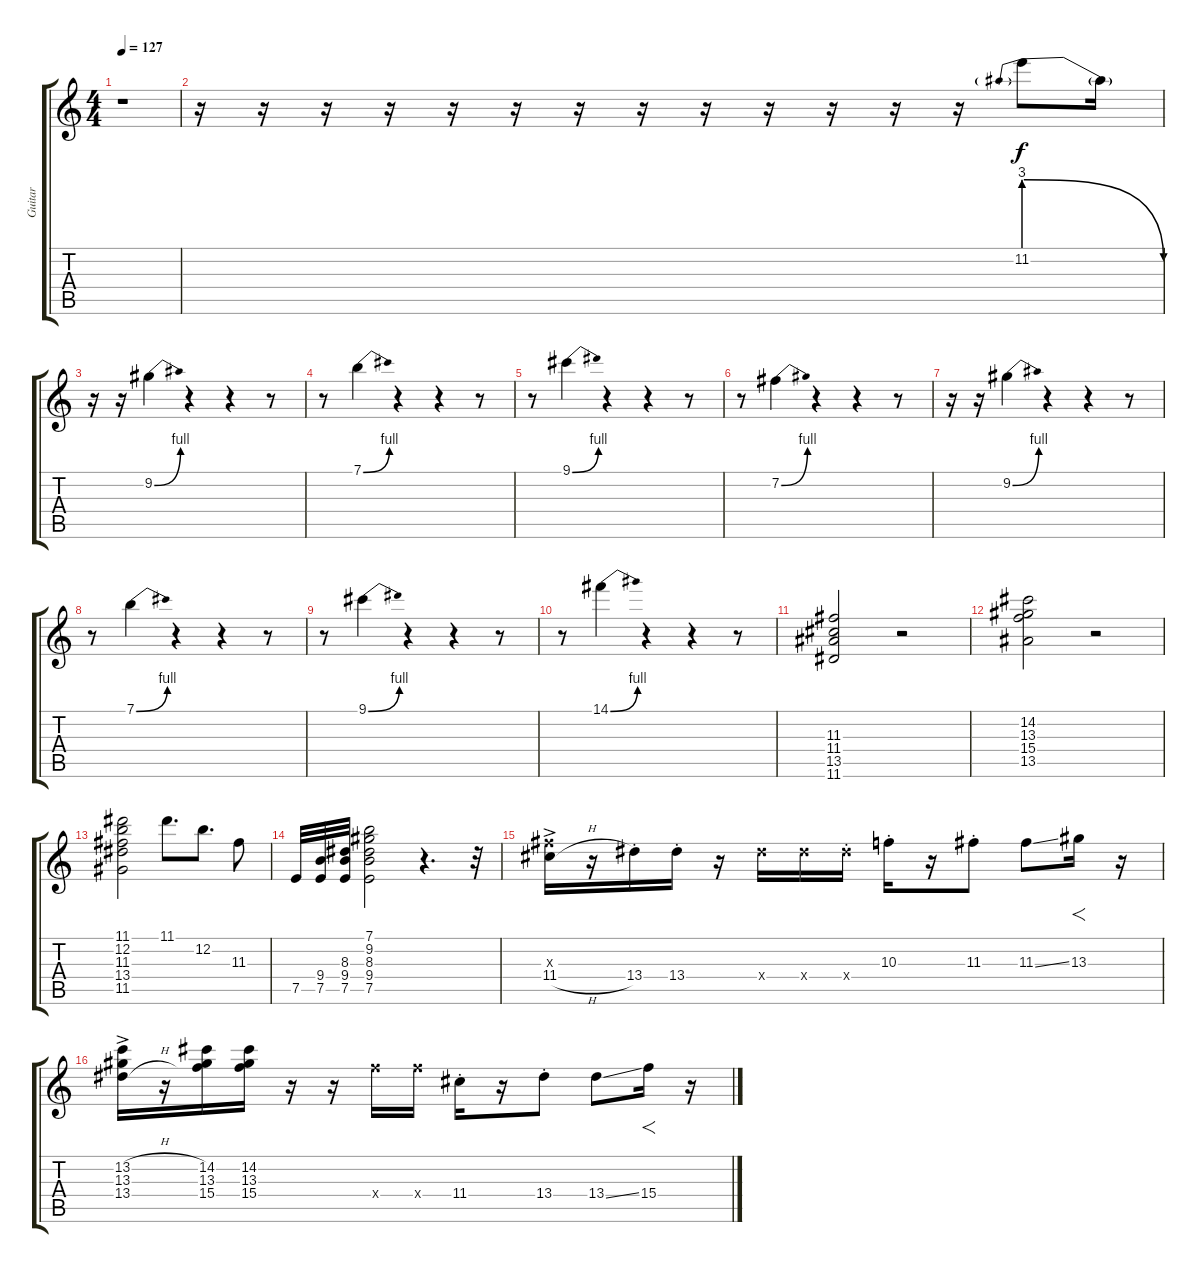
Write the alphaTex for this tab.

\track ("Guitar" "Guitar") {instrument acousticguitarnylon}
\staff {score tabs}
\tuning (E4 B3 G3 D3 A2 E2) {hide}
\ts (4 4)
\tempo 127
\clef g2
\ks c
r.1{dy f} |
r.16 r.16 r.16 r.16 r.16 r.16 r.16 r.16 r.16 r.16 r.16 r.16 r.16 11.2{be (prebendrelease 0 12 60 0)}.8 11.2{t}.16 |
r.16 r.16 9.2{be (bend 0 0 60 4)}.4 r.4 r.4 r.8 |
r.8 7.1{be (bend 0 0 60 4)}.4 r.4 r.4 r.8 |
r.8 9.1{be (bend 0 0 60 4)}.4 r.4 r.4 r.8 |
r.8 7.2{be (bend 0 0 60 4)}.4 r.4 r.4 r.8 |
r.16 r.16 9.2{be (bend 0 0 60 4)}.4 r.4 r.4 r.8 |
r.8 7.1{be (bend 0 0 60 4)}.4 r.4 r.4 r.8 |
r.8 9.1{be (bend 0 0 60 4)}.4 r.4 r.4 r.8 |
r.8 14.1{be (bend 0 0 60 4)}.4 r.4 r.4 r.8 |
(11.3 11.4 13.5 11.6).2 r.2 |
(14.2 13.3 15.4 13.5).2 r.2 |
(11.1 12.2 11.3 13.4 11.5).2 11.1.8{d} 12.2.8{d} 11.3.8 |
7.5.32 (9.4 7.5).32 (8.3 9.4 7.5).32 (7.1 9.2 8.3 9.4 7.5).2 r.4{d} r.32 |
(11.3{x} 11.4{h ac}).16 r.16 13.4{st}.16 13.4{st}.16 r.16 13.4{x}.16 13.4{x}.16 13.4{st x}.16 10.3{st}.16 r.16 11.3{st}.8 11.3{ss}.8 13.3.16{f} r.16 |
(13.2{h} 13.3 13.4{h ac}).16 r.16 (14.2 13.3 15.4).16 (14.2 13.3 15.4).16 r.16 r.16 15.4{x}.16 15.4{x}.16 11.4{st}.16 r.16 13.4{st}.8 13.4{ss}.8 15.4.16{f} r.16
